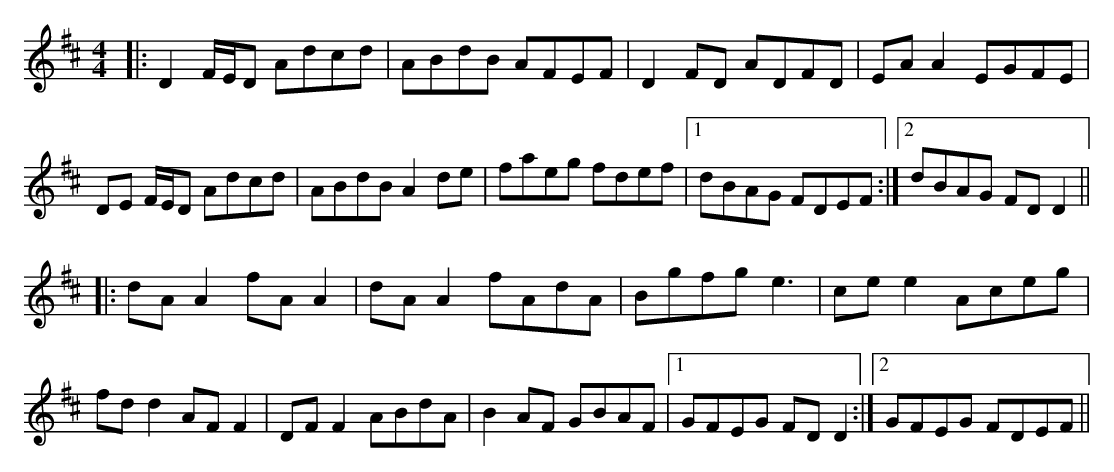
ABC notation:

X:1
M:4/4
K:D
|:D2 F/E/D Adcd|ABdB AFEF|D2FD ADFD|EA A2 EGFE|
DE F/E/D Adcd|ABdB A2de|faeg fdef|1 dBAG FDEF:|2 dBAG FDD2||
|:dA A2 fA A2|dA A2 fAdA|Bgfg e3|ce e2 Aceg|
fdd2 AFF2|DF F2 ABdA|B2AF GBAF|1 GFEG FDD2:|2 GFEG FDEF||
